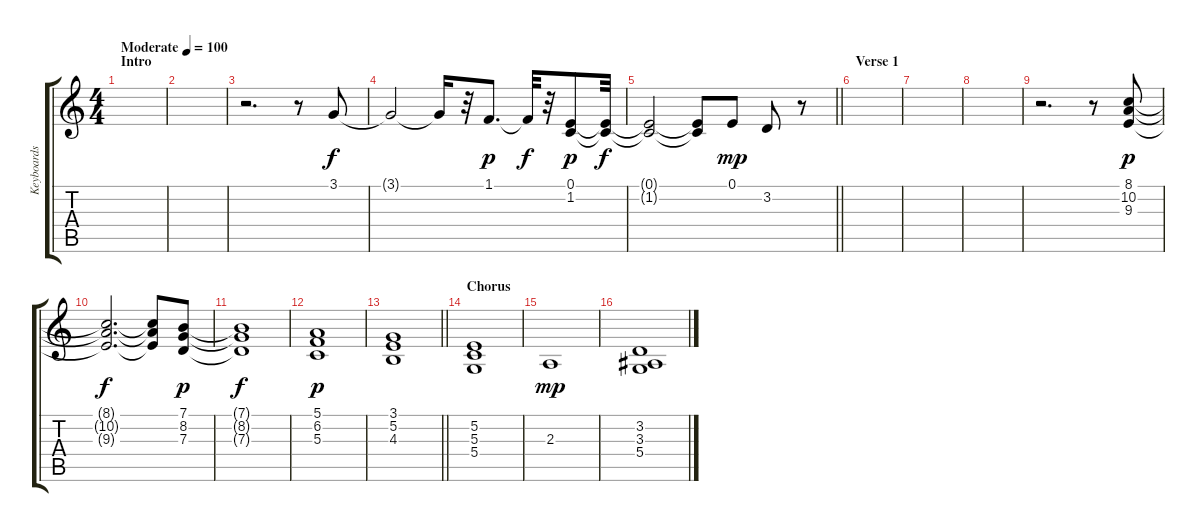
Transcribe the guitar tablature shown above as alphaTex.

\track ("Keyboards 2 (Bob Mayo)" "Keyboards ") {instrument stringensemble2}
\staff {score tabs}
\tuning (E4 B3 G3 D3 A2 E2) {hide}
\ts (4 4)
\section ("" "Intro")
\tempo (100 "Moderate")
\clef g2
\ks c
|
|
r.2{d} r.8 3.1.8 |
3.1{t}.2{dy f} 3.1{t}.16 r.32 1.1.8{d dy p} 1.1{t}.32{dy f} r.32 (0.1 1.2).8{dy p} (0.1{t} 1.2{t}).32{dy f} |
\barLineRight lightlight
(0.1{t} 1.2{t}).2 (0.1{t} 1.2{t}).8 0.1.8{dy mp} 3.2.8 r.8 |
\section ("" "Verse 1")
|
|
|
r.2{d} r.8 (8.1 10.2 9.3).8{dy p} |
(8.1{t} 10.2{t} 9.3{t}).2{d dy f} (8.1{t} 10.2{t} 9.3{t}).8 (7.1 8.2 7.3).8{dy p} |
(7.1{t} 8.2{t} 7.3{t}).1{dy f} |
(5.1 6.2 5.3).1{dy p} |
\barLineRight lightlight
(3.1 5.2 4.3).1 |
\section ("" "Chorus")
(5.2 5.3 5.4).1 |
2.3.1{dy mp} |
(3.2 3.3 5.4).1
